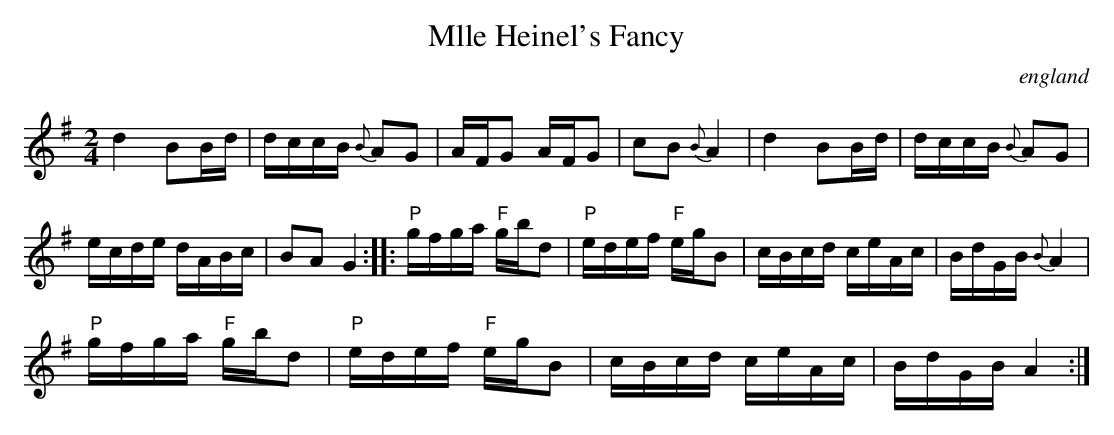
X:1
T:Mlle Heinel's Fancy
O:england
M:2/4
K:G
d4 B2Bd| dccB {B}A2G2| \
AFG2 AFG2| c2B2 {B}A4|\
d4 B2Bd| dccB {B}A2G2|
ecde dABc| B2A2 G4:: \
"P"gfga "F"gbd2| "P"edef "F"egB2| \
cBcd ceAc| BdGB {B}A4|
"P"gfga "F"gbd2| "P"edef "F"egB2| \
cBcd ceAc| BdGB A4:|
